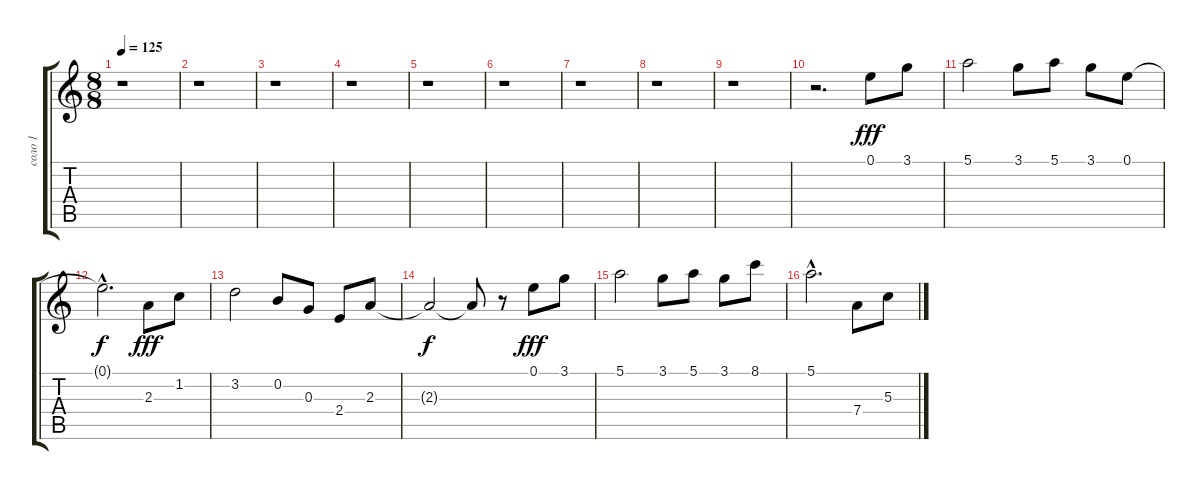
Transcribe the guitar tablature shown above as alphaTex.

\track ("соло 1" "соло 1") {instrument overdrivenguitar}
\staff {score tabs}
\tuning (E4 B3 G3 D3 A2 E2) {hide}
\ts (8 8)
\tempo 125
\clef g2
\ks c
r.1{dy f} |
r.1 |
r.1 |
r.1 |
r.1 |
r.1 |
r.1 |
r.1 |
r.1 |
r.2{d} 0.1.8{dy fff} 3.1.8 |
5.1.2 3.1.8 5.1.8 3.1.8 0.1.8 |
0.1{hac t}.2{d dy f} 2.3.8{dy fff} 1.2.8 |
3.2.2 0.2.8 0.3.8 2.4.8 2.3.8 |
2.3{t}.2{dy f} 2.3{t}.8 r.8 0.1.8{dy fff} 3.1.8 |
5.1.2 3.1.8 5.1.8 3.1.8 8.1.8 |
5.1{hac}.2{d} 7.4.8 5.3.8
